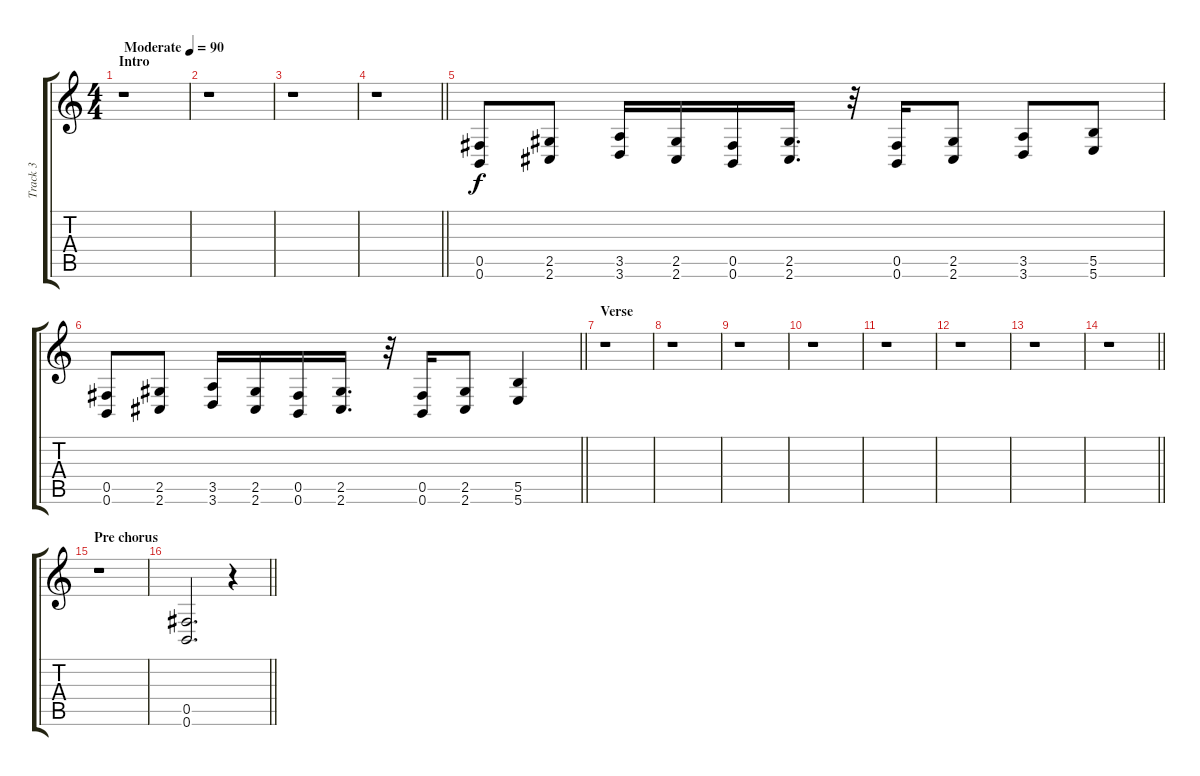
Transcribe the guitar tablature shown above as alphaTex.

\track ("Track 3" "Track 3") {instrument distortionguitar}
\staff {score tabs}
\tuning (Db4 Ab3 E3 B2 Gb2 B1) {hide}
\ts (4 4)
\section ("" "Intro")
\tempo (90 "Moderate")
\clef g2
\ks c
r.1{dy f instrument distortionguitar} |
r.1 |
r.1 |
\barLineRight lightlight
r.1 |
(0.5 0.6).8 (2.5 2.6).8 (3.5 3.6).16 (2.5 2.6).16 (0.5 0.6).16 (2.5 2.6).16{d} r.32 (0.5 0.6).16 (2.5 2.6).8 (3.5 3.6).8 (5.5 5.6).8 |
\barLineRight lightlight
(0.5 0.6).8 (2.5 2.6).8 (3.5 3.6).16 (2.5 2.6).16 (0.5 0.6).16 (2.5 2.6).16{d} r.32 (0.5 0.6).16 (2.5 2.6).8 (5.5 5.6).4 |
\section ("" "Verse")
r.1 |
r.1 |
r.1 |
r.1 |
r.1 |
r.1 |
r.1 |
\barLineRight lightlight
r.1 |
\section ("" "Pre chorus")
r.1 |
\barLineRight lightlight
(0.5 0.6).2{d} r.4
